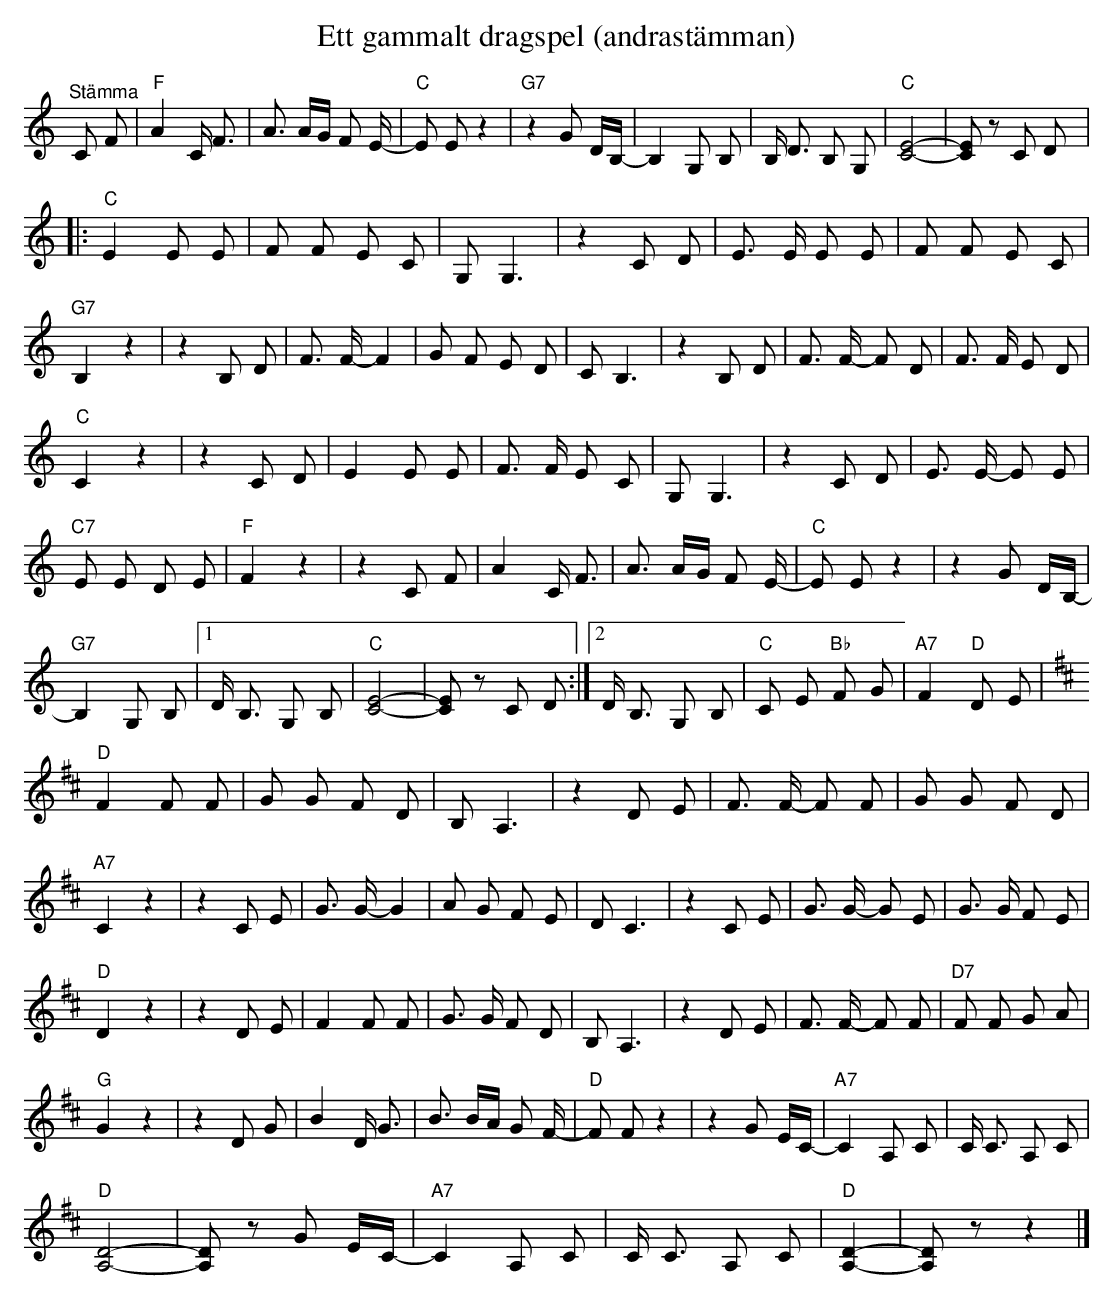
X:1
T:Ett gammalt dragspel (andrastämman)
K:C
"^Stämma" C F |"F" A2 C/ F3/2 | A3/2 A/G/ F E/- |"C" E E z2 |"G7" z2 G D/B,/- | B,2 G, B, | B,/ D3/2 B, G, |"C" [CE]4- | [CE] z C D |:
"C" E2 E E | F F E C | G, G,3 | z2 C D | E3/2 E/ E E | F F E C |
"G7" B,2 z2 | z2 B, D | F3/2 F/- F2 | G F E D | C B,3 | z2 B, D | F3/2 F/- F D | F3/2 F/ E D |
"C" C2 z2 | z2 C D | E2 E E | F3/2 F/ E C | G, G,3 | z2 C D | E3/2 E/- E E |
"C7" E E D E |"F" F2 z2 | z2 C F | A2 C/ F3/2 | A3/2 A/G/ F E/- |"C" E E z2 | z2 G D/B,/- |
"G7" B,2 G, B, |1 D/ B,3/2 G, B, |"C" [CE]4- | [CE] z C D :|2 D/ B,3/2 G, B, |"C" C E"Bb" F G | "A7" F2"D" D E |
[K:D]"D" F2 F F | G G F D | B, A,3 | z2 D E | F3/2 F/- F F | G G F D |
"A7" C2 z2 | z2 C E | G3/2 G/- G2 | A G F E | D C3 | z2 C E | G3/2 G/- G E | G3/2 G/ F E |
"D" D2 z2 | z2 D E | F2 F F | G3/2 G/ F D | B, A,3 | z2 D E | F3/2 F/- F F |"D7" F F G A |
"G" G2 z2 | z2 D G | B2 D/ G3/2 | B3/2 B/A/ G F/- |"D" F F z2 | z2 G E/C/- |"A7" C2 A, C | C/ C3/2 A, C |
"D" [A,D]4- | [A,D] z G E/C/- |"A7" C2 A, C | C/ C3/2 A, C |"D" [A,D]2- | [A,D] z z2 |]
